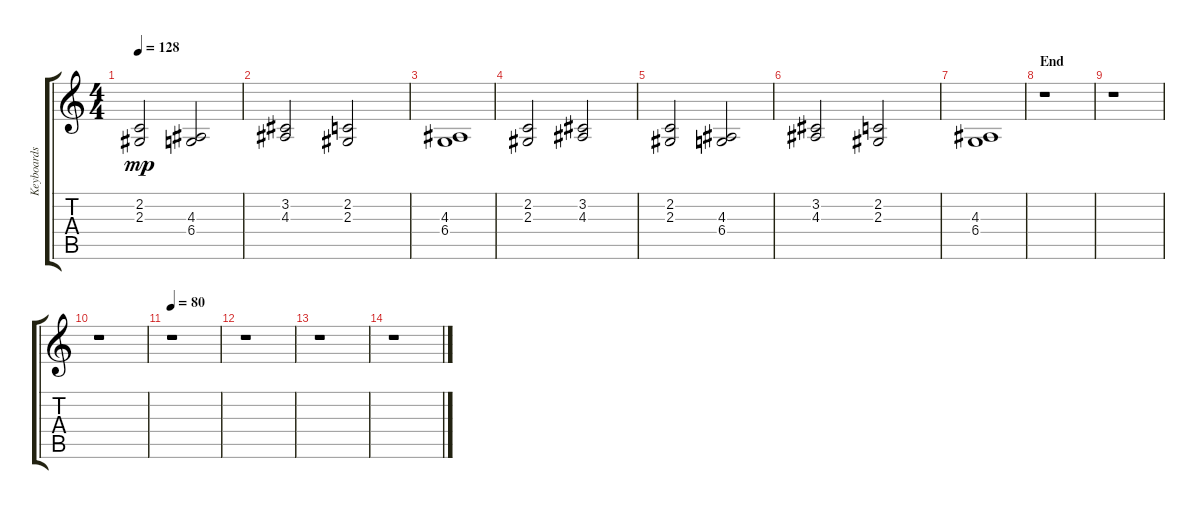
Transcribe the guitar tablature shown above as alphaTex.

\track ("Keyboards - Nils Neumann" "Keyboards ") {instrument choiraahs}
\staff {score tabs}
\tuning (Eb4 Bb3 Gb3 Db3 Ab2 Eb2) {hide}
\ts (4 4)
\tempo 128
\clef g2
\ks c
(2.2 2.3).2{dy mp} (4.3 6.4).2 |
(3.2 4.3).2 (2.2 2.3).2 |
(4.3 6.4).1 |
(2.2 2.3).2 (3.2 4.3).2 |
(2.2 2.3).2 (4.3 6.4).2 |
(3.2 4.3).2 (2.2 2.3).2 |
(4.3 6.4).1 |
\section ("" "End")
r.1 |
r.1 |
r.1 |
\tempo 80
r.1 |
r.1 |
r.1 |
r.1
